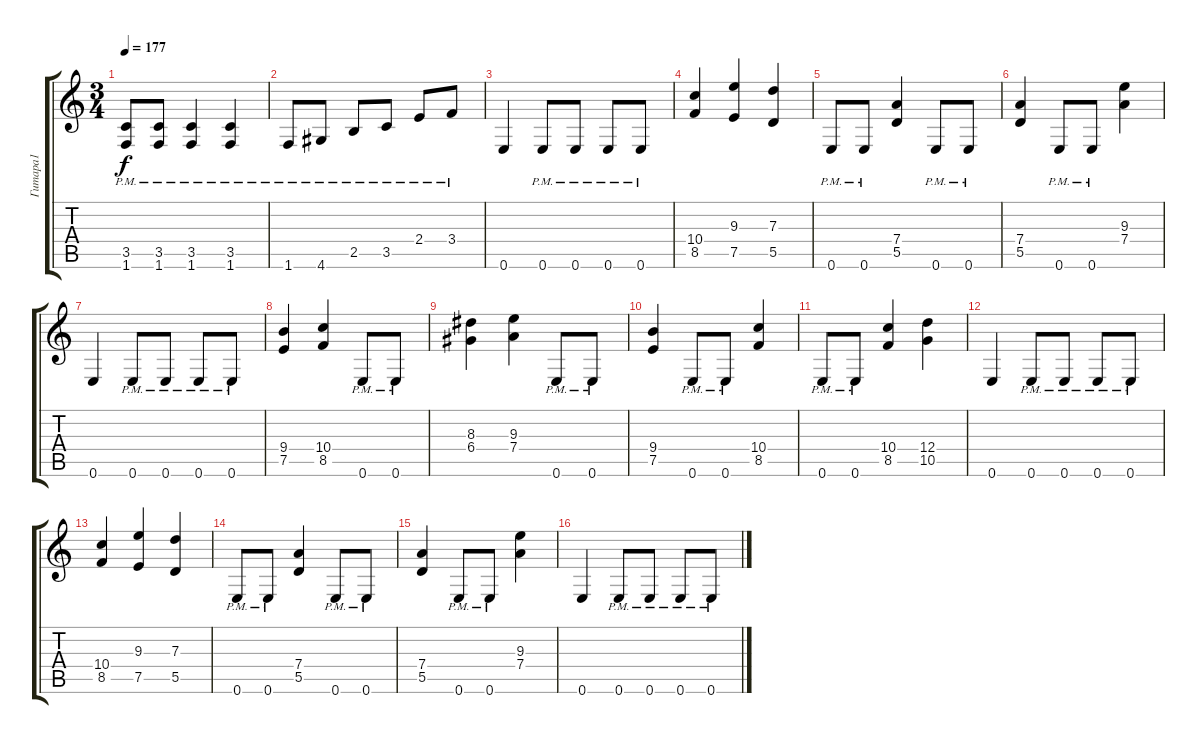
\track ("Гитара1" "Гитара1") {instrument distortionguitar}
\staff {score tabs}
\tuning (E4 B3 G3 D3 A2 E2) {hide}
\ts (3 4)
\tempo 177
\clef g2
\ks c
(3.5{pm} 1.6{pm}).8{dy f} (3.5{pm} 1.6{pm}).8 (3.5{pm} 1.6{pm}).4 (3.5{pm} 1.6{pm}).4 |
1.6{pm}.8 4.6{pm}.8 2.5{pm}.8 3.5{pm}.8 2.4{pm}.8 3.4{pm}.8 |
0.6.4 0.6{pm}.8 0.6{pm}.8 0.6{pm}.8 0.6{pm}.8 |
(10.4 8.5).4 (9.3 7.5).4 (7.3 5.5).4 |
0.6{pm}.8 0.6{pm}.8 (7.4 5.5).4 0.6{pm}.8 0.6{pm}.8 |
(7.4 5.5).4 0.6{pm}.8 0.6{pm}.8 (9.3 7.4).4 |
0.6.4 0.6{pm}.8 0.6{pm}.8 0.6{pm}.8 0.6{pm}.8 |
(9.4 7.5).4 (10.4 8.5).4 0.6{pm}.8 0.6{pm}.8 |
(8.3 6.4).4 (9.3 7.4).4 0.6{pm}.8 0.6{pm}.8 |
(9.4 7.5).4 0.6{pm}.8 0.6{pm}.8 (10.4 8.5).4 |
0.6{pm}.8 0.6{pm}.8 (10.4 8.5).4 (12.4 10.5).4 |
0.6.4 0.6{pm}.8 0.6{pm}.8 0.6{pm}.8 0.6{pm}.8 |
(10.4 8.5).4 (9.3 7.5).4 (7.3 5.5).4 |
0.6{pm}.8 0.6{pm}.8 (7.4 5.5).4 0.6{pm}.8 0.6{pm}.8 |
(7.4 5.5).4 0.6{pm}.8 0.6{pm}.8 (9.3 7.4).4 |
0.6.4 0.6{pm}.8 0.6{pm}.8 0.6{pm}.8 0.6{pm}.8
